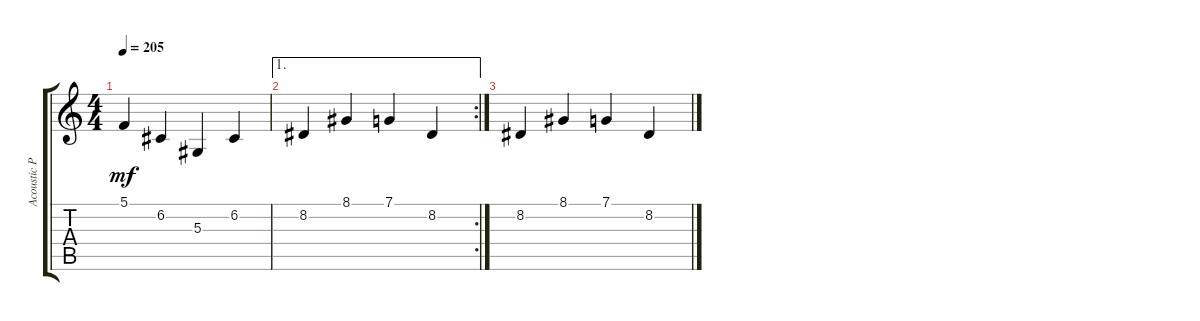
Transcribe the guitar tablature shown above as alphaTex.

\track ("Acoustic Piano" "Acoustic P") {instrument acousticgrandpiano}
\staff {score tabs}
\tuning (C4 G3 Eb3 Bb2 F2 C2) {hide}
\ts (4 4)
\tempo 205
\clef g2
\ks c
5.1.4{dy mf} 6.2.4 5.3.4 6.2.4 |
\ae 1
\rc 2
8.2.4 8.1.4 7.1.4 8.2.4 |
8.2.4 8.1.4 7.1.4 8.2.4
